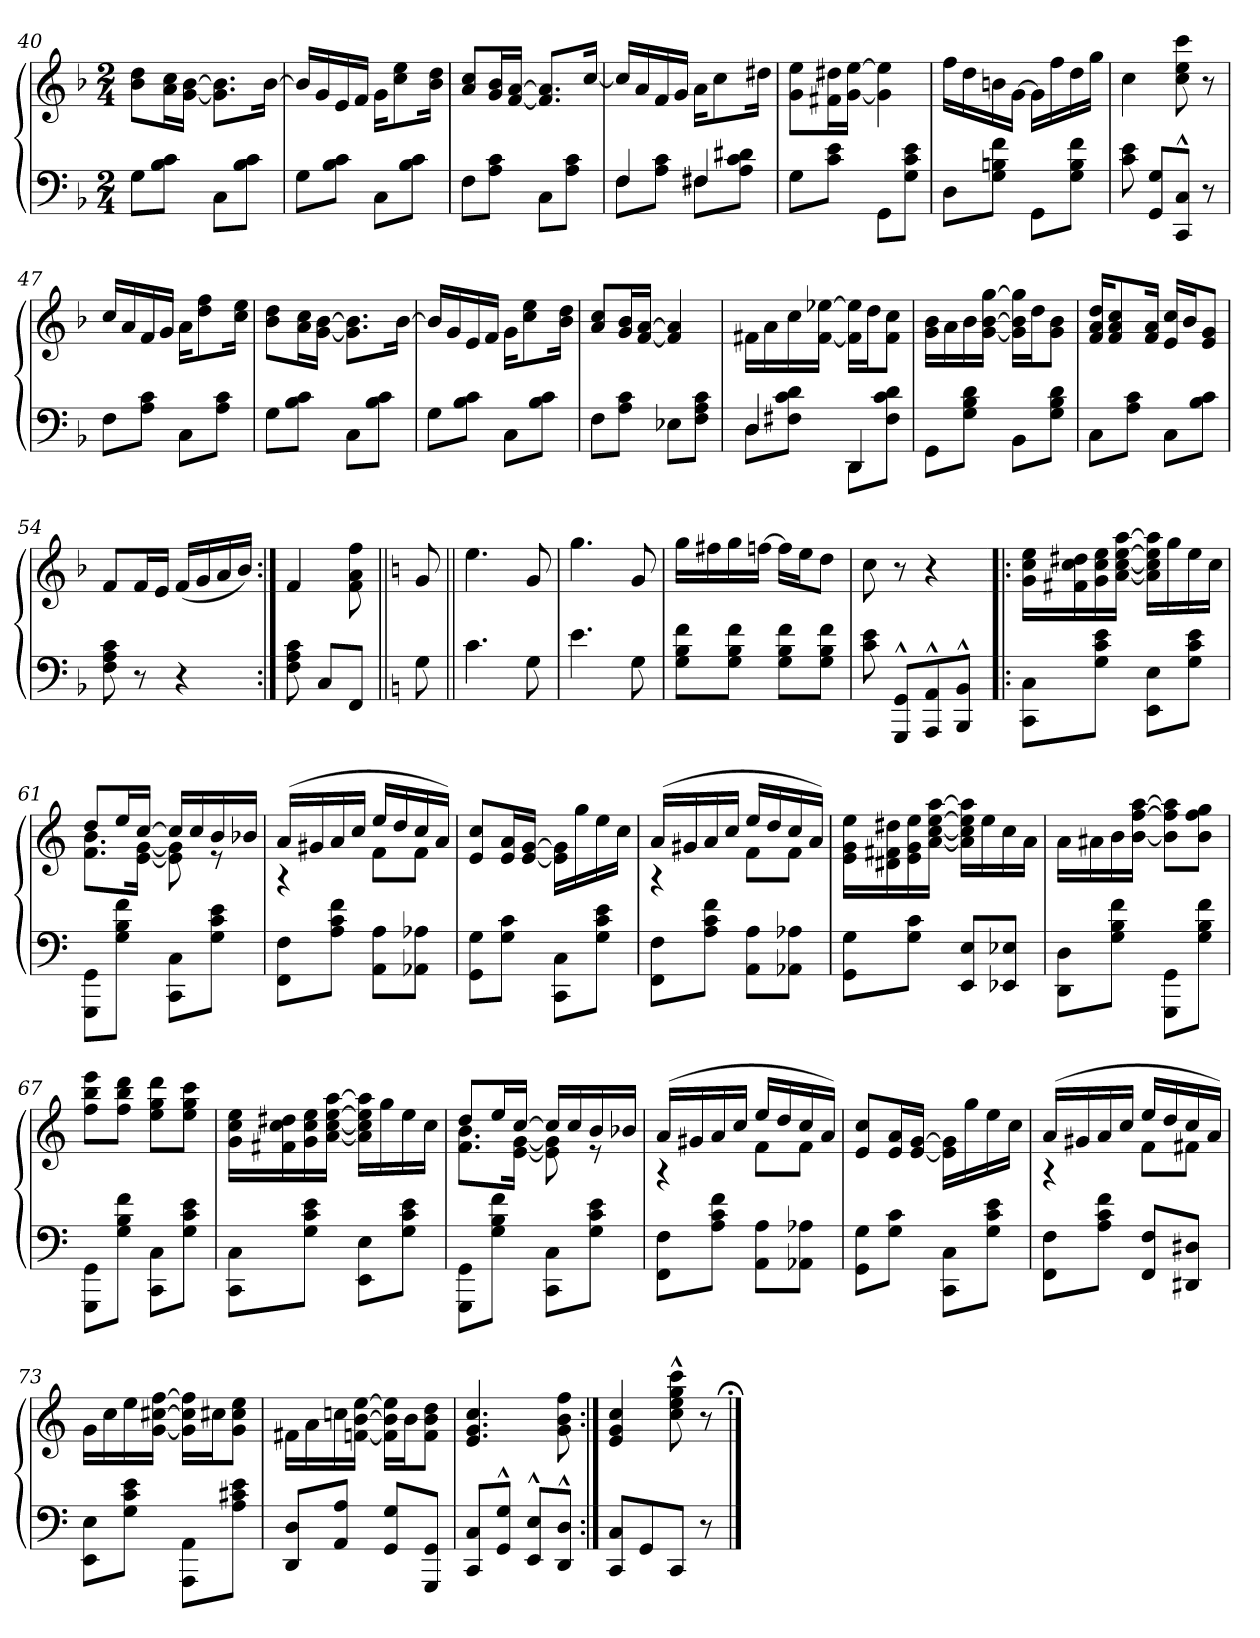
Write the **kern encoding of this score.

**kern	**kern
*part1	*part1
*staff2	*staff1
*clefF4	*clefG2
*k[b-]	*k[b-]
*M2/4	*M2/4
=40	=40
8GL	8b- 8ddL
8B- 8cJ	16a 16ccL
.	[16g [16b-JJ
8CL	8.g]\ 8.b-]\L
8B- 8cJ	.
.	[16b-\Jk
=41	=41
8GL	16b-LL]
.	16g
8B- 8cJ	16e
.	16fJJ
8CL	16gKL
.	8cc 8ee
8B- 8cJ	.
.	16b- 16ddJk
=42	=42
8FL	8a 8ccL
8A 8cJ	16g 16b-L
.	[16f [16aJJ
8CL	8.f] 8.a]L
8A 8cJ	.
.	[16ccJk
=43	=43
*^	*
4F	8FL	16ccLL]
.	.	16a
.	8A 8cJ	16f
.	.	16gJJ
4F#X	8F#XL	16aKL
.	.	8cc
.	8A 8c 8d#XJ	.
.	.	16dd#XJk
*v	*v	*
=44	=44
8GL	8g 8eeL
8c 8eJ	16f#X 16dd#XL
.	[16g [16eeJJ
8GGL	4g] 4ee]
8G 8c 8eJ	.
=45	=45
8DL	16ffLL
.	16dd
8G 8Bn 8fJ	16bn
.	[16gJJ
8GGL	16gLL]
.	16ff
8G 8B 8fJ	16dd
.	16ggJJ
=46	=46
8c 8e	4cc
8GG 8GL	.
8CC^^< 8C^^<J	8cc 8ee 8ccc
8r	8r
=47	=47
8FL	16ccLL
.	16a
8A 8cJ	16f
.	16gJJ
8CL	16aKL
.	8dd 8ff
8A 8cJ	.
.	16cc 16eeJk
=48	=48
8GL	8b- 8ddL
8B- 8cJ	16a 16ccL
.	[16g [16b-JJ
8CL	8.g]\ 8.b-]\L
8B- 8cJ	.
.	[16b-\Jk
=49	=49
8GL	16b-LL]
.	16g
8B- 8cJ	16e
.	16fJJ
8CL	16gKL
.	8cc 8ee
8B- 8cJ	.
.	16b- 16ddJk
=50	=50
8FL	8a 8ccL
8A 8cJ	16g 16b-L
.	[16f [16aJJ
8E-XL	4f] 4a]
8F 8A 8cJ	.
=51	=51
*^	*
4D	8DL	16f#X\LL
.	.	16a\
.	8F#X 8c 8dJ	16cc\
.	.	[16f#\ [16ee-X\JJ
4DD	8DDL	16f#] 16ee-]LL
.	.	16ddJ
.	8F# 8c 8dJ	8f# 8ccJ
*v	*v	*
=52	=52
8GGL	16g\ 16b-\LL
.	16a\
8G 8B- 8dJ	16b-\
.	[16g\ [16b-\ [16gg\JJ
8BB-L	16g] 16b-] 16gg]LL
.	16ddJ
8G 8B- 8dJ	8g 8b-J
=53	=53
8CL	16f 16a 16ddKL
.	8f 8a 8cc
8A 8cJ	.
.	16f 16aJk
8CL	16e 16ccLL
.	16b-J
8B- 8cJ	8e 8gJ
=54	=54
8F 8A 8c	8fL
8r	16fL
.	16eJJ
4r	(16fLL
.	16g
.	16a
.	16b-JJ)
=55:|!	=55:|!
8F 8A 8c	4f
8CL	.
8FFJ	8f 8a 8ff
=||	=||
*k[]	*k[]
8G	8g
=56||	=56||
4.c	4.ee
8G	8g
=57	=57
4.e	4.gg
8G	8g
=58	=58
8G 8B 8fL	16ggLL
.	16ff#X
8G 8B 8fJ	16gg
.	[16ffnJJ
8G 8B 8fL	16ffLL]
.	16eeJ
8G 8B 8fJ	8ddJ
=59	=59
8c 8e	8cc
8GGG^^< 8GG^^<L	8r
8AAA^^< 8AA^^<	4r
8BBB^^< 8BB^^<J	.
=60!|:	=60!|:
8CC 8CL	16g 16cc 16eeLL
.	16f#X 16cc 16dd#X
8G 8c 8eJ	16g 16cc 16ee
.	[16a [16cc [16ee [16aaJJ
8EE 8EL	16a] 16cc] 16ee] 16aa]LL
.	16gg
8G 8c 8eJ	16ee
.	16ccJJ
=61	=61
*	*^
8GGG\ 8GG\L	8ddL	8.f 8.bL
8G\ 8B\ 8f\J	16eeL	.
.	[16ccJJ	[16e [16gJk
8CC 8CL	16ccLL]	8e] 8g]
.	16cc	.
8G 8c 8eJ	16b	8r
.	16b-XJJ	.
=62	=62	=62
8FF 8FL	(16aLL	4rA
.	16g#X	.
8A 8c 8fJ	16a	.
.	16ccJJ	.
8AA 8AL	16eeLL	8fL
.	16dd	.
8AA-X 8A-XJ	16cc	8fJ
.	16aJJ)	.
*	*v	*v
=63	=63
8GG 8GL	8e 8ccL
8G 8cJ	16e 16aL
.	[16e [16gJJ
8CC 8CL	16e] 16g]LL
.	16gg
8G 8c 8eJ	16ee
.	16ccJJ
=64	=64
*	*^
8FF 8FL	(16aLL	4r
.	16g#X	.
8A 8c 8fJ	16a	.
.	16ccJJ	.
8AA 8AL	16eeLL	8fL
.	16dd	.
8AA-X 8A-XJ	16cc	8fJ
.	16aJJ)	.
*	*v	*v
=65	=65
8GG 8GL	16e 16g 16eeLL
.	16d#X 16f#X 16dd#X
8G 8cJ	16e 16g 16ee
.	[16a [16cc [16ee [16aaJJ
8EE 8EL	16a] 16cc] 16ee] 16aa]LL
.	16ee
8EE-X 8E-XJ	16cc
.	16aJJ
=66	=66
8DD 8DL	16aLL
.	16a#X
8G 8B 8fJ	16b
.	[16b [16ff [16aaJJ
8GGG\ 8GG\L	8b] 8ff] 8aa]L
8G\ 8B\ 8f\J	8b 8ff 8ggJ
=67	=67
8GGG\ 8GG\L	8ff 8bb 8eeeL
8G\ 8B\ 8f\J	8ff 8bb 8dddJ
8CC 8CL	8ee 8gg 8dddL
8G 8c 8eJ	8ee 8gg 8cccJ
=68	=68
8CC 8CL	16g 16cc 16eeLL
.	16f#X 16cc 16dd#X
8G 8c 8eJ	16g 16cc 16ee
.	[16a [16cc [16ee [16aaJJ
8EE 8EL	16a] 16cc] 16ee] 16aa]LL
.	16gg
8G 8c 8eJ	16ee
.	16ccJJ
=69	=69
*	*^
8GGG\ 8GG\L	8ddL	8.f 8.bL
8G\ 8B\ 8f\J	16eeL	.
.	[16ccJJ	[16e [16gJk
8CC 8CL	16ccLL]	8e] 8g]
.	16cc	.
8G 8c 8eJ	16b	8r
.	16b-XJJ	.
=70	=70	=70
8FF 8FL	(16aLL	4r
.	16g#X	.
8A 8c 8fJ	16a	.
.	16ccJJ	.
8AA 8AL	16eeLL	8fL
.	16dd	.
8AA-X 8A-XJ	16cc	8fJ
.	16aJJ)	.
*	*v	*v
=71	=71
8GG 8GL	8e 8ccL
8G 8cJ	16e 16aL
.	[16e [16gJJ
8CC 8CL	16e] 16g]LL
.	16gg
8G 8c 8eJ	16ee
.	16ccJJ
=72	=72
*	*^
8FF 8FL	(16aLL	4r
.	16g#X	.
8A 8c 8fJ	16a	.
.	16ccJJ	.
8FF 8FL	16eeLL	8fL
.	16dd	.
8DD#X 8D#XJ	16cc	8f#XJ
.	16aJJ)	.
*	*v	*v
=73	=73
8EE 8EL	16gLL
.	16cc
8G 8c 8eJ	16ee
.	[16g [16cc#X [16ffJJ
8AAA\ 8AA\L	16g] 16cc#] 16ff]LL
.	16cc#XJ
8A\ 8c#X\ 8e\J	8g 8cc# 8eeJ
=74	=74
8DD 8DL	16f#X\LL
.	16a\
8AA 8AJ	16ccn\
.	[16fn\ [16b\ [16ee\JJ
8GG 8GL	16f]\ 16b]\ 16ee]\LL
.	16b\J
8GGG 8GGJ	8f\ 8b\ 8dd\J
=75	=75
8CC 8CL	4.e 4.g 4.cc
8GG^^< 8G^^<J	.
8EE^^< 8E^^<L	.
8DD^^< 8D^^<J	8g 8b 8ff
=76:|!	=76:|!
8CC 8CL	4e 4g 4cc
8GG	.
8CCJ	8cc^^ 8ee^^ 8gg^^ 8ccc^^
8r	8r
==	==;
*-	*-
